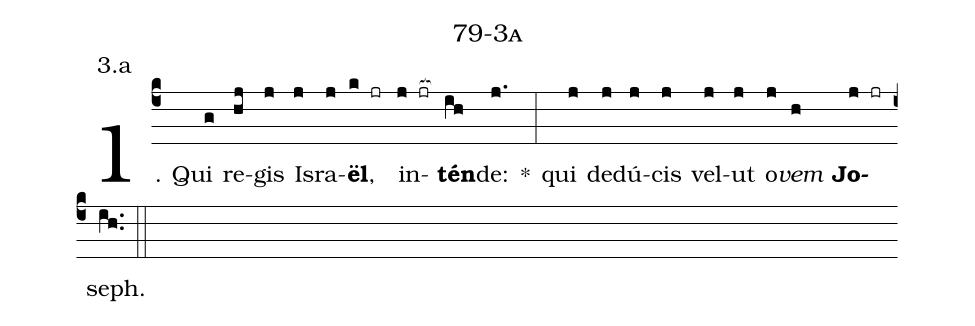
name: 79-3a;
annotation: 3.a;
%%
(c4)1. Qui(g) re(hj)gis(j) Is(j)ra(j)<b>ël</b>,(k jr) in(j jr[ocb:1{])<b>tén</b>(ih[ocb:0}])de:(j.) *(:) qui(j) de(j)dú(j)cis(j) vel(j)ut(j) o(j)<i>vem</i>(h) <b>Jo</b>(j jr)seph.(ih..) (::)
